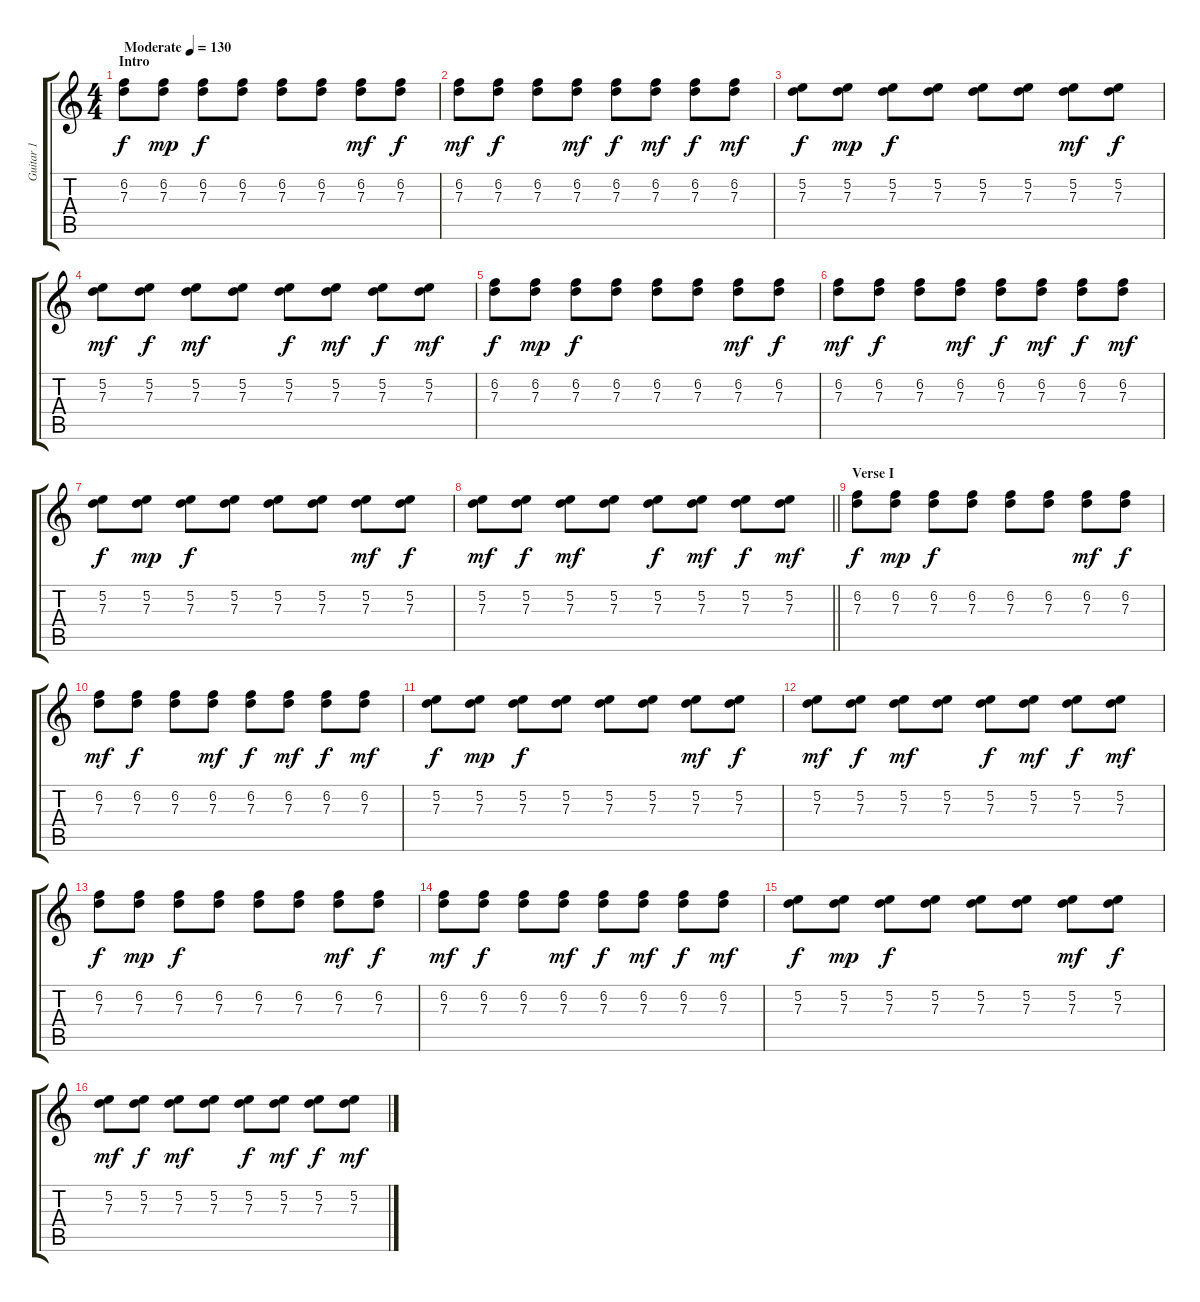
\track ("Guitar 1" "Guitar 1") {instrument distortionguitar}
\staff {score tabs}
\tuning (E4 B3 G3 D3 A2 D2) {hide}
\ts (4 4)
\section ("" "Intro")
\tempo (130 "Moderate")
\clef g2
\ks c
(6.2 7.3).8{dy f instrument distortionguitar} (6.2 7.3).8{dy mp} (6.2 7.3).8{dy f} (6.2 7.3).8 (6.2 7.3).8 (6.2 7.3).8 (6.2 7.3).8{dy mf} (6.2 7.3).8{dy f} |
(6.2 7.3).8{dy mf} (6.2 7.3).8{dy f} (6.2 7.3).8 (6.2 7.3).8{dy mf} (6.2 7.3).8{dy f} (6.2 7.3).8{dy mf} (6.2 7.3).8{dy f} (6.2 7.3).8{dy mf} |
(5.2 7.3).8{dy f} (5.2 7.3).8{dy mp} (5.2 7.3).8{dy f} (5.2 7.3).8 (5.2 7.3).8 (5.2 7.3).8 (5.2 7.3).8{dy mf} (5.2 7.3).8{dy f} |
(5.2 7.3).8{dy mf} (5.2 7.3).8{dy f} (5.2 7.3).8{dy mf} (5.2 7.3).8 (5.2 7.3).8{dy f} (5.2 7.3).8{dy mf} (5.2 7.3).8{dy f} (5.2 7.3).8{dy mf} |
(6.2 7.3).8{dy f} (6.2 7.3).8{dy mp} (6.2 7.3).8{dy f} (6.2 7.3).8 (6.2 7.3).8 (6.2 7.3).8 (6.2 7.3).8{dy mf} (6.2 7.3).8{dy f} |
(6.2 7.3).8{dy mf} (6.2 7.3).8{dy f} (6.2 7.3).8 (6.2 7.3).8{dy mf} (6.2 7.3).8{dy f} (6.2 7.3).8{dy mf} (6.2 7.3).8{dy f} (6.2 7.3).8{dy mf} |
(5.2 7.3).8{dy f} (5.2 7.3).8{dy mp} (5.2 7.3).8{dy f} (5.2 7.3).8 (5.2 7.3).8 (5.2 7.3).8 (5.2 7.3).8{dy mf} (5.2 7.3).8{dy f} |
\barLineRight lightlight
(5.2 7.3).8{dy mf} (5.2 7.3).8{dy f} (5.2 7.3).8{dy mf} (5.2 7.3).8 (5.2 7.3).8{dy f} (5.2 7.3).8{dy mf} (5.2 7.3).8{dy f} (5.2 7.3).8{dy mf} |
\section ("" "Verse I")
(6.2 7.3).8{dy f} (6.2 7.3).8{dy mp} (6.2 7.3).8{dy f} (6.2 7.3).8 (6.2 7.3).8 (6.2 7.3).8 (6.2 7.3).8{dy mf} (6.2 7.3).8{dy f} |
(6.2 7.3).8{dy mf} (6.2 7.3).8{dy f} (6.2 7.3).8 (6.2 7.3).8{dy mf} (6.2 7.3).8{dy f} (6.2 7.3).8{dy mf} (6.2 7.3).8{dy f} (6.2 7.3).8{dy mf} |
(5.2 7.3).8{dy f} (5.2 7.3).8{dy mp} (5.2 7.3).8{dy f} (5.2 7.3).8 (5.2 7.3).8 (5.2 7.3).8 (5.2 7.3).8{dy mf} (5.2 7.3).8{dy f} |
(5.2 7.3).8{dy mf} (5.2 7.3).8{dy f} (5.2 7.3).8{dy mf} (5.2 7.3).8 (5.2 7.3).8{dy f} (5.2 7.3).8{dy mf} (5.2 7.3).8{dy f} (5.2 7.3).8{dy mf} |
(6.2 7.3).8{dy f} (6.2 7.3).8{dy mp} (6.2 7.3).8{dy f} (6.2 7.3).8 (6.2 7.3).8 (6.2 7.3).8 (6.2 7.3).8{dy mf} (6.2 7.3).8{dy f} |
(6.2 7.3).8{dy mf} (6.2 7.3).8{dy f} (6.2 7.3).8 (6.2 7.3).8{dy mf} (6.2 7.3).8{dy f} (6.2 7.3).8{dy mf} (6.2 7.3).8{dy f} (6.2 7.3).8{dy mf} |
(5.2 7.3).8{dy f} (5.2 7.3).8{dy mp} (5.2 7.3).8{dy f} (5.2 7.3).8 (5.2 7.3).8 (5.2 7.3).8 (5.2 7.3).8{dy mf} (5.2 7.3).8{dy f} |
(5.2 7.3).8{dy mf} (5.2 7.3).8{dy f} (5.2 7.3).8{dy mf} (5.2 7.3).8 (5.2 7.3).8{dy f} (5.2 7.3).8{dy mf} (5.2 7.3).8{dy f} (5.2 7.3).8{dy mf}
